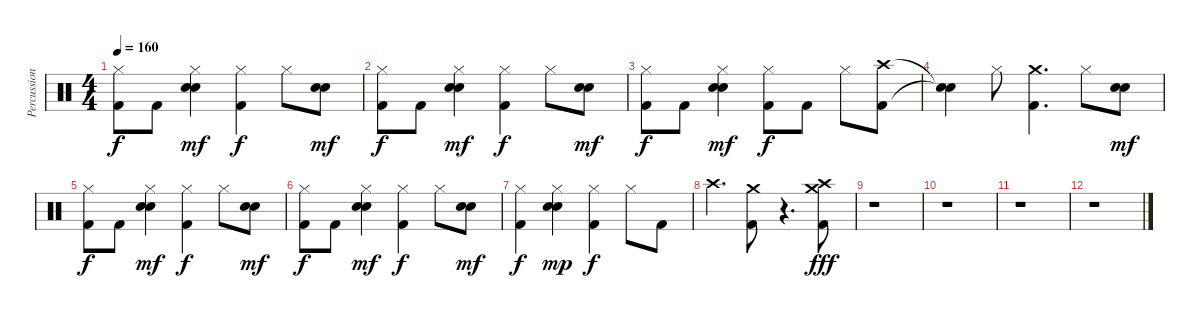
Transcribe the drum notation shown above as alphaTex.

\track ("Percussion" "Percussion") {instrument percussion}
\staff {score}
\articulation defaults
\ts (4 4)
\tempo 160
\clef neutral
\ks c
("Hi-Hat (closed)" "Kick (hit) 2").8{dy f} "Kick (hit) 2".8 ("Hi-Hat (closed)" "Snare (hit) 2" "Electric Snare (hit)").4{dy mf} ("Hi-Hat (closed)" "Kick (hit) 2").4{dy f} "Hi-Hat (closed)".8 ("Snare (hit) 2" "Electric Snare (hit)").8{dy mf} |
("Hi-Hat (closed)" "Kick (hit) 2").8{dy f} "Kick (hit) 2".8 ("Hi-Hat (closed)" "Snare (hit) 2" "Electric Snare (hit)").4{dy mf} ("Hi-Hat (closed)" "Kick (hit) 2").4{dy f} "Hi-Hat (closed)".8 ("Snare (hit) 2" "Electric Snare (hit)").8{dy mf} |
("Kick (hit) 2" "Hi-Hat (closed)").8{dy f} "Kick (hit) 2".8 ("Snare (hit) 2" "Hi-Hat (closed)" "Electric Snare (hit)").4{dy mf} ("Kick (hit) 2" "Hi-Hat (closed)").8{dy f} "Kick (hit) 2".8 "Hi-Hat (closed)".8 ("Crash high (hit)" "Kick (hit) 2").8 |
("Snare (hit)"{t} "Snare (hit)"{t}).4 "Hi-Hat (closed)".8 ("Crash medium (hit)" "Kick (hit) 2").4{d} "Hi-Hat (closed)".8 ("Snare (hit) 2" "Electric Snare (hit)").8{dy mf} |
("Hi-Hat (closed)" "Kick (hit) 2").8{dy f} "Kick (hit) 2".8 ("Hi-Hat (closed)" "Snare (hit) 2" "Electric Snare (hit)").4{dy mf} ("Hi-Hat (closed)" "Kick (hit) 2").4{dy f} "Hi-Hat (closed)".8 ("Snare (hit) 2" "Electric Snare (hit)").8{dy mf} |
("Hi-Hat (closed)" "Kick (hit) 2").8{dy f} "Kick (hit) 2".8 ("Hi-Hat (closed)" "Snare (hit) 2" "Electric Snare (hit)").4{dy mf} ("Hi-Hat (closed)" "Kick (hit) 2").4{dy f} "Hi-Hat (closed)".8 ("Snare (hit) 2" "Electric Snare (hit)").8{dy mf} |
("Hi-Hat (closed)" "Kick (hit) 2").4{dy f} ("Hi-Hat (closed)" "Snare (hit) 2" "Electric Snare (hit)").4{dy mp} ("Hi-Hat (closed)" "Kick (hit) 2").4{dy f} "Hi-Hat (closed)".8 "Kick (hit) 2".8 |
"Crash high (hit)".4{d} ("Kick (hit) 2" "Crash medium (hit)").8 r.4{d} ("Crash medium (hit)" "Kick (hit) 2" "Crash high (hit)").8{dy fff} |
r.1 |
r.1 |
r.1 |
r.1
